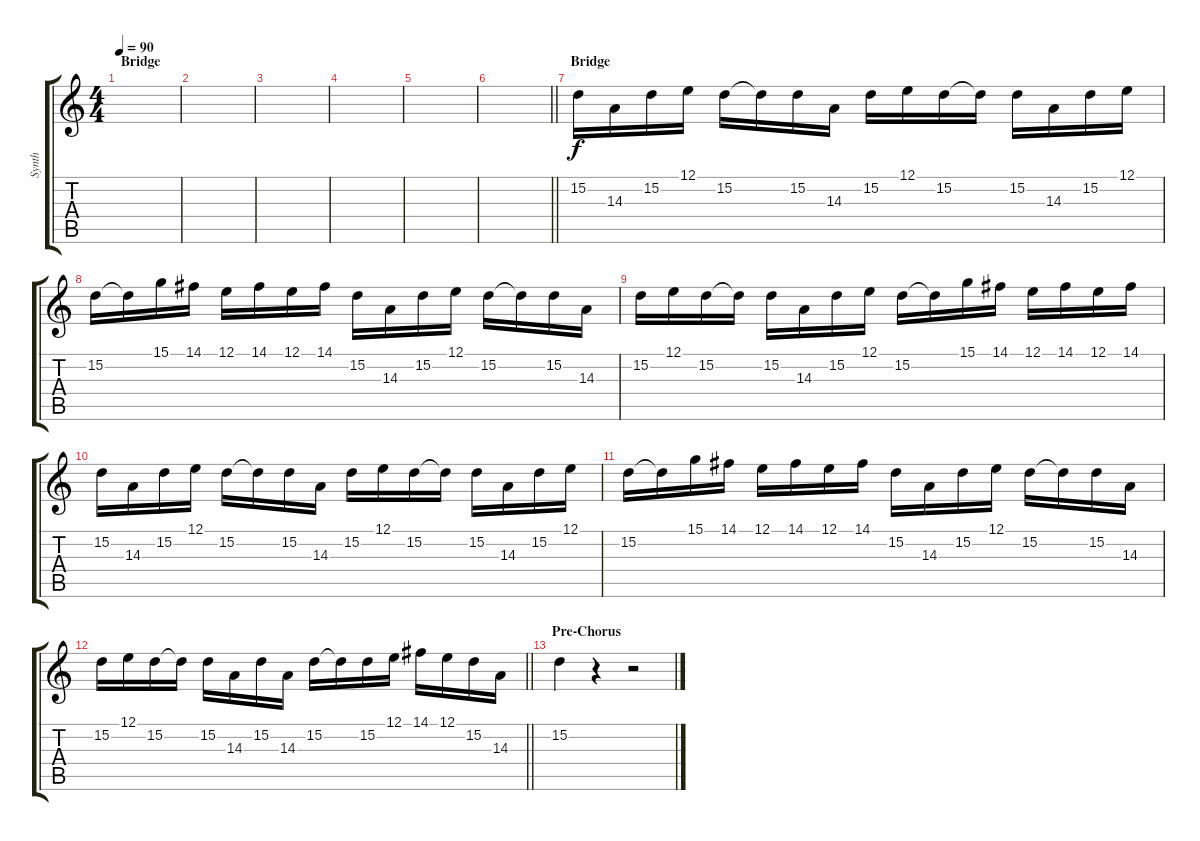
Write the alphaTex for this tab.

\track ("Synth" "Synth") {instrument lead1square}
\staff {score tabs}
\tuning (E4 B3 G3 D3 A2 E2) {hide}
\ts (4 4)
\section ("" "Bridge")
\tempo 90
\clef g2
\ks c
|
|
|
|
|
\barLineRight lightlight
|
\section ("" "Bridge")
15.2.16{volume 16} 14.3.16 15.2.16 12.1.16 15.2.16 15.2{t}.16 15.2.16 14.3.16 15.2.16 12.1.16 15.2.16 15.2{t}.16 15.2.16 14.3.16 15.2.16 12.1.16 |
15.2.16 15.2{t}.16 15.1.16 14.1.16 12.1.16 14.1.16 12.1.16 14.1.16 15.2.16 14.3.16 15.2.16 12.1.16 15.2.16 15.2{t}.16 15.2.16 14.3.16 |
15.2.16 12.1.16 15.2.16 15.2{t}.16 15.2.16 14.3.16 15.2.16 12.1.16 15.2.16 15.2{t}.16 15.1.16 14.1.16 12.1.16 14.1.16 12.1.16 14.1.16 |
15.2.16 14.3.16 15.2.16 12.1.16 15.2.16 15.2{t}.16 15.2.16 14.3.16 15.2.16 12.1.16 15.2.16 15.2{t}.16 15.2.16 14.3.16 15.2.16 12.1.16 |
15.2.16 15.2{t}.16 15.1.16 14.1.16 12.1.16 14.1.16 12.1.16 14.1.16 15.2.16 14.3.16 15.2.16 12.1.16 15.2.16 15.2{t}.16 15.2.16 14.3.16 |
\barLineRight lightlight
15.2.16 12.1.16 15.2.16 15.2{t}.16 15.2.16 14.3.16 15.2.16 14.3.16 15.2.16 15.2{t}.16 15.2.16 12.1.16 14.1.16 12.1.16 15.2.16 14.3.16 |
\section ("" "Pre-Chorus")
15.2.4 r.4 r.2
